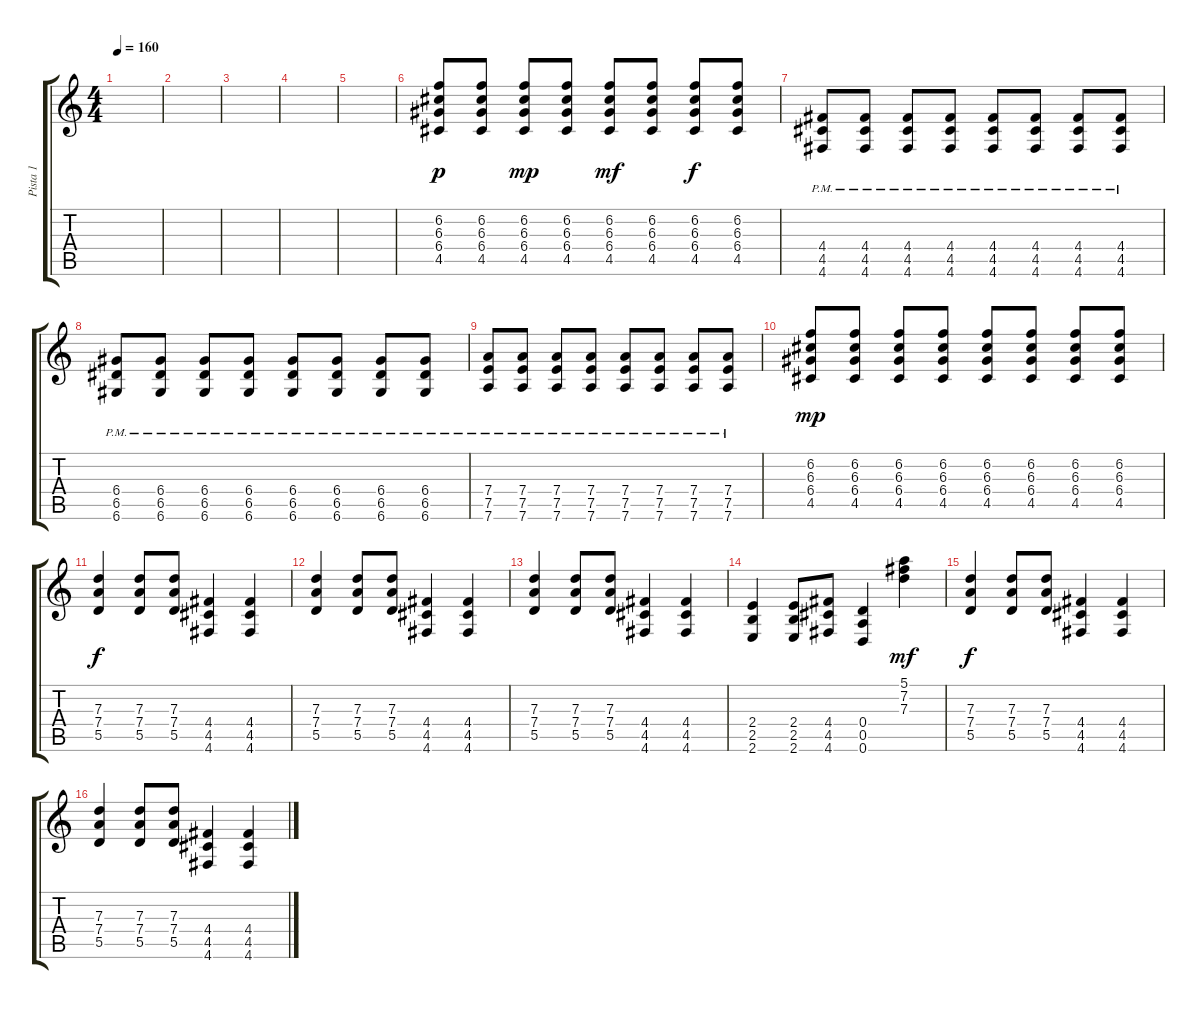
\track ("Pista 1" "Pista 1") {instrument distortionguitar}
\staff {score tabs}
\tuning (E4 B3 G3 D3 A2 D2) {hide}
\ts (4 4)
\tempo 160
\clef g2
\ks c
|
|
|
|
|
(6.2 6.3 6.4 4.5).8{dy p} (6.2 6.3 6.4 4.5).8 (6.2 6.3 6.4 4.5).8{dy mp} (6.2 6.3 6.4 4.5).8 (6.2 6.3 6.4 4.5).8{dy mf} (6.2 6.3 6.4 4.5).8 (6.2 6.3 6.4 4.5).8{dy f} (6.2 6.3 6.4 4.5).8 |
(4.4{pm} 4.5{pm} 4.6{pm}).8 (4.4{pm} 4.5{pm} 4.6{pm}).8 (4.4{pm} 4.5{pm} 4.6{pm}).8 (4.4{pm} 4.5{pm} 4.6{pm}).8 (4.4{pm} 4.5{pm} 4.6{pm}).8 (4.4{pm} 4.5{pm} 4.6{pm}).8 (4.4{pm} 4.5{pm} 4.6{pm}).8 (4.4{pm} 4.5{pm} 4.6{pm}).8 |
(6.4{pm} 6.5{pm} 6.6{pm}).8 (6.4{pm} 6.5{pm} 6.6{pm}).8 (6.4{pm} 6.5{pm} 6.6{pm}).8 (6.4{pm} 6.5{pm} 6.6{pm}).8 (6.4{pm} 6.5{pm} 6.6{pm}).8 (6.4{pm} 6.5{pm} 6.6{pm}).8 (6.4{pm} 6.5{pm} 6.6{pm}).8 (6.4{pm} 6.5{pm} 6.6{pm}).8 |
(7.4{pm} 7.5{pm} 7.6{pm}).8 (7.4{pm} 7.5{pm} 7.6{pm}).8 (7.4{pm} 7.5{pm} 7.6{pm}).8 (7.4{pm} 7.5{pm} 7.6{pm}).8 (7.4{pm} 7.5{pm} 7.6{pm}).8 (7.4{pm} 7.5{pm} 7.6{pm}).8 (7.4{pm} 7.5{pm} 7.6{pm}).8 (7.4{pm} 7.5{pm} 7.6{pm}).8 |
(6.2 6.3 6.4 4.5).8{dy mp} (6.2 6.3 6.4 4.5).8 (6.2 6.3 6.4 4.5).8 (6.2 6.3 6.4 4.5).8 (6.2 6.3 6.4 4.5).8 (6.2 6.3 6.4 4.5).8 (6.2 6.3 6.4 4.5).8 (6.2 6.3 6.4 4.5).8 |
(7.3 7.4 5.5).4{dy f} (7.3 7.4 5.5).8 (7.3 7.4 5.5).8 (4.4 4.5 4.6).4 (4.4 4.5 4.6).4 |
(7.3 7.4 5.5).4 (7.3 7.4 5.5).8 (7.3 7.4 5.5).8 (4.4 4.5 4.6).4 (4.4 4.5 4.6).4 |
(7.3 7.4 5.5).4 (7.3 7.4 5.5).8 (7.3 7.4 5.5).8 (4.4 4.5 4.6).4 (4.4 4.5 4.6).4 |
(2.4 2.5 2.6).4 (2.4 2.5 2.6).8 (4.4 4.5 4.6).8 (0.4 0.5 0.6).4 (5.1 7.2 7.3).4{dy mf} |
(7.3 7.4 5.5).4{dy f} (7.3 7.4 5.5).8 (7.3 7.4 5.5).8 (4.4 4.5 4.6).4 (4.4 4.5 4.6).4 |
(7.3 7.4 5.5).4 (7.3 7.4 5.5).8 (7.3 7.4 5.5).8 (4.4 4.5 4.6).4 (4.4 4.5 4.6).4
